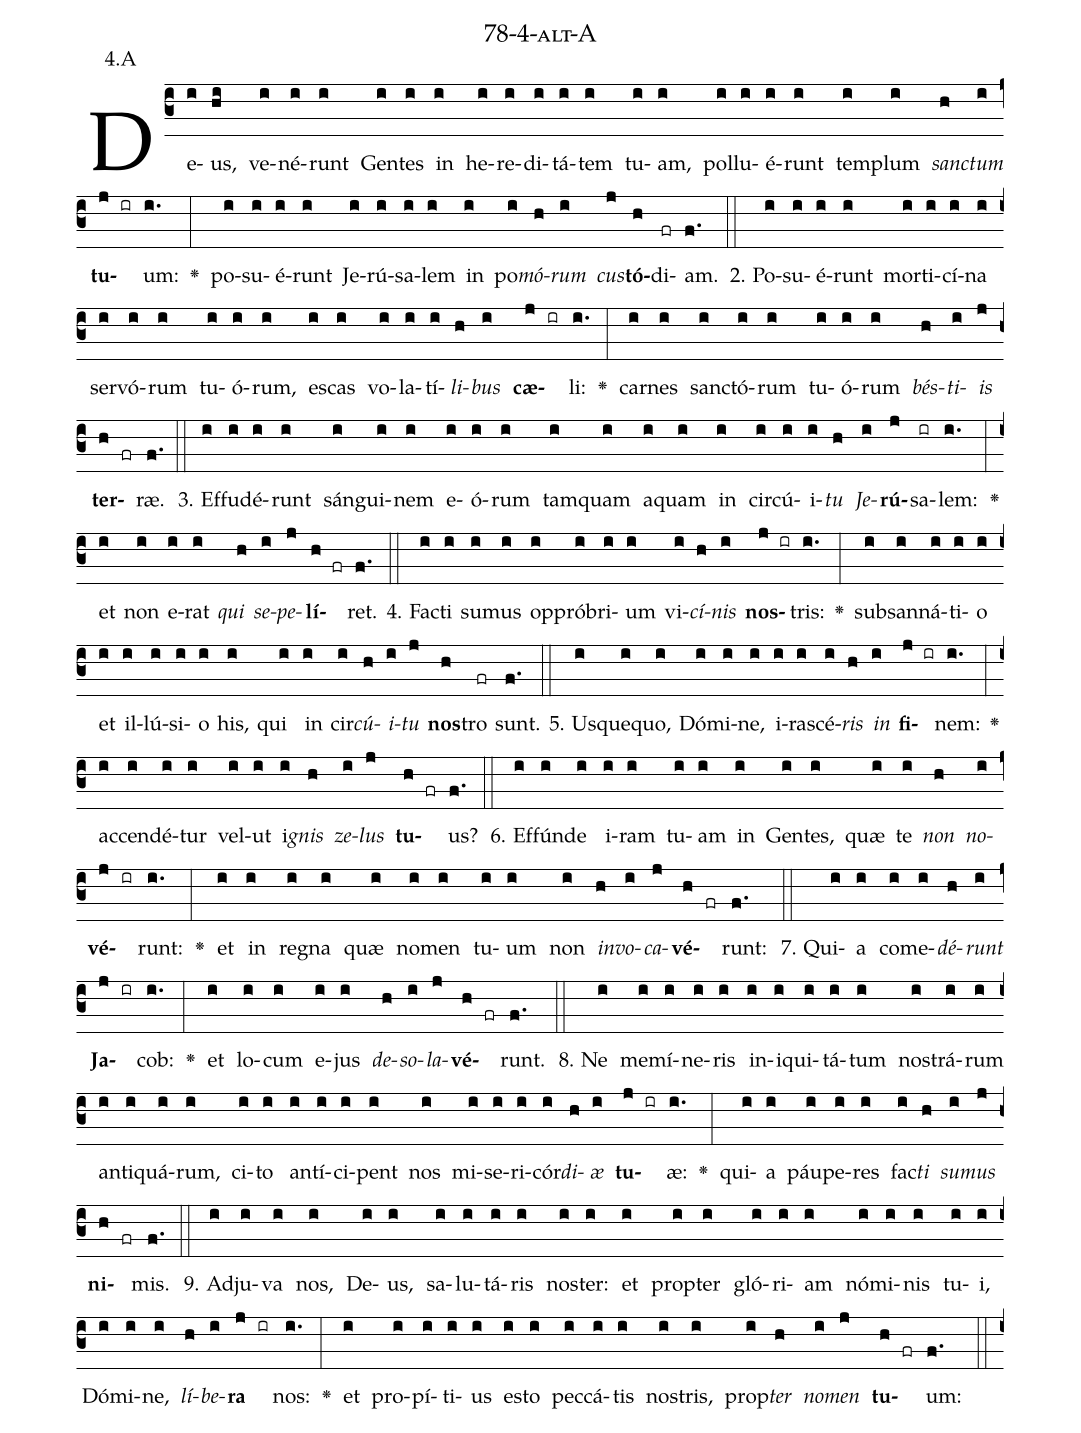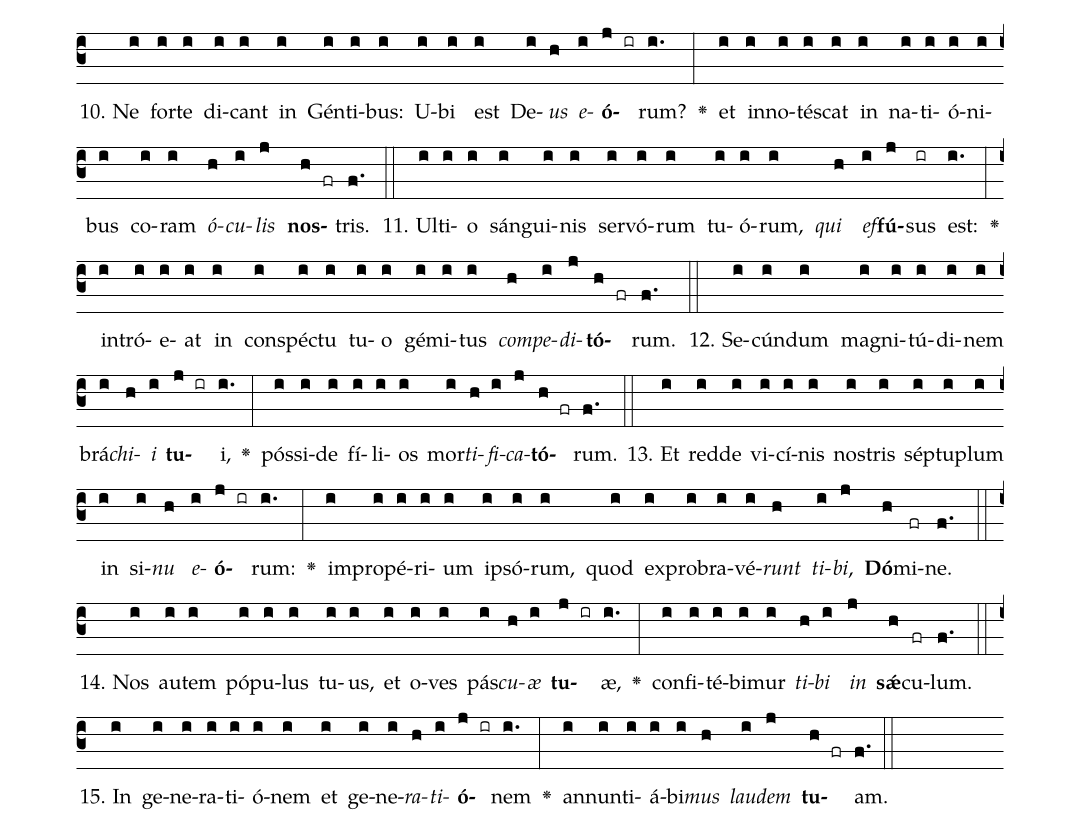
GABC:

name: 78-4-alt-A;
annotation: 4.A;
%%
(c3)De(i)us,(hi) ve(i)né(i)runt(i) Gen(i)tes(i) in(i) he(i)re(i)di(i)tá(i)tem(i) tu(i)am,(i) pol(i)lu(i)é(i)runt(i) tem(i)plum(i) <i>sanc</i>(h)<i>tum</i>(i) <b>tu</b>(j ir)um:(i.) <v>\greheightstar</v>(:) po(i)su(i)é(i)runt(i) Je(i)rú(i)sa(i)lem(i) in(i) po(i)<i>mó</i>(h)<i>rum</i>(i) <i>cus</i>(j)<b>tó</b>(h)di(fr)am.(f.) (::)
2. Po(i)su(i)é(i)runt(i) mor(i)ti(i)cí(i)na(i) ser(i)vó(i)rum(i) tu(i)ó(i)rum,(i) es(i)cas(i) vo(i)la(i)tí(i)<i>li</i>(h)<i>bus</i>(i) <b>cæ</b>(j ir)li:(i.) <v>\greheightstar</v>(:) car(i)nes(i) sanc(i)tó(i)rum(i) tu(i)ó(i)rum(i) <i>bés</i>(h)<i>ti</i>(i)<i>is</i>(j) <b>ter</b>(h fr)ræ.(f.) (::)
3. Ef(i)fu(i)dé(i)runt(i) sán(i)gui(i)nem(i) e(i)ó(i)rum(i) tam(i)quam(i) a(i)quam(i) in(i) cir(i)cú(i)i(i)<i>tu</i>(h) <i>Je</i>(i)<b>rú</b>(j)sa(ir)lem:(i.) <v>\greheightstar</v>(:) et(i) non(i) e(i)rat(i) <i>qui</i>(h) <i>se</i>(i)<i>pe</i>(j)<b>lí</b>(h fr)ret.(f.) (::)
4. Fac(i)ti(i) su(i)mus(i) op(i)pró(i)bri(i)um(i) vi(i)<i>cí</i>(h)<i>nis</i>(i) <b>nos</b>(j ir)tris:(i.) <v>\greheightstar</v>(:) sub(i)san(i)ná(i)ti(i)o(i) et(i) il(i)lú(i)si(i)o(i) his,(i) qui(i) in(i) cir(i)<i>cú</i>(h)<i>i</i>(i)<i>tu</i>(j) <b>nos</b>(h)tro(fr) sunt.(f.) (::)
5. Us(i)que(i)quo,(i) Dó(i)mi(i)ne,(i) i(i)ra(i)scé(i)<i>ris</i>(h) <i>in</i>(i) <b>fi</b>(j ir)nem:(i.) <v>\greheightstar</v>(:) ac(i)cen(i)dé(i)tur(i) vel(i)ut(i) i(i)<i>gnis</i>(h) <i>ze</i>(i)<i>lus</i>(j) <b>tu</b>(h fr)us?(f.) (::)
6. Ef(i)fún(i)de(i) i(i)ram(i) tu(i)am(i) in(i) Gen(i)tes,(i) quæ(i) te(i) <i>non</i>(h) <i>no</i>(i)<b>vé</b>(j ir)runt:(i.) <v>\greheightstar</v>(:) et(i) in(i) re(i)gna(i) quæ(i) no(i)men(i) tu(i)um(i) non(i) <i>in</i>(h)<i>vo</i>(i)<i>ca</i>(j)<b>vé</b>(h fr)runt:(f.) (::)
7. Qui(i)a(i) com(i)e(i)<i>dé</i>(h)<i>runt</i>(i) <b>Ja</b>(j ir)cob:(i.) <v>\greheightstar</v>(:) et(i) lo(i)cum(i) e(i)jus(i) <i>de</i>(h)<i>so</i>(i)<i>la</i>(j)<b>vé</b>(h fr)runt.(f.) (::)
8. Ne(i) me(i)mí(i)ne(i)ris(i) in(i)i(i)qui(i)tá(i)tum(i) nos(i)trá(i)rum(i) an(i)ti(i)quá(i)rum,(i) ci(i)to(i) an(i)tí(i)ci(i)pent(i) nos(i) mi(i)se(i)ri(i)cór(i)<i>di</i>(h)<i>æ</i>(i) <b>tu</b>(j ir)æ:(i.) <v>\greheightstar</v>(:) qui(i)a(i) páu(i)pe(i)res(i) fac(i)<i>ti</i>(h) <i>su</i>(i)<i>mus</i>(j) <b>ni</b>(h fr)mis.(f.) (::)
9. Ad(i)ju(i)va(i) nos,(i) De(i)us,(i) sa(i)lu(i)tá(i)ris(i) nos(i)ter:(i) et(i) prop(i)ter(i) gló(i)ri(i)am(i) nó(i)mi(i)nis(i) tu(i)i,(i) Dó(i)mi(i)ne,(i) <i>lí</i>(h)<i>be</i>(i)<b>ra</b>(j ir) nos:(i.) <v>\greheightstar</v>(:) et(i) pro(i)pí(i)ti(i)us(i) es(i)to(i) pec(i)cá(i)tis(i) nos(i)tris,(i) prop(i)<i>ter</i>(h) <i>no</i>(i)<i>men</i>(j) <b>tu</b>(h fr)um:(f.) (::)
10. Ne(i) for(i)te(i) di(i)cant(i) in(i) Gén(i)ti(i)bus:(i) U(i)bi(i) est(i) De(i)<i>us</i>(h) <i>e</i>(i)<b>ó</b>(j ir)rum?(i.) <v>\greheightstar</v>(:) et(i) in(i)no(i)tés(i)cat(i) in(i) na(i)ti(i)ó(i)ni(i)bus(i) co(i)ram(i) <i>ó</i>(h)<i>cu</i>(i)<i>lis</i>(j) <b>nos</b>(h fr)tris.(f.) (::)
11. Ul(i)ti(i)o(i) sán(i)gui(i)nis(i) ser(i)vó(i)rum(i) tu(i)ó(i)rum,(i) <i>qui</i>(h) <i>ef</i>(i)<b>fú</b>(j)sus(ir) est:(i.) <v>\greheightstar</v>(:) in(i)tró(i)e(i)at(i) in(i) con(i)spéc(i)tu(i) tu(i)o(i) gé(i)mi(i)tus(i) <i>com</i>(h)<i>pe</i>(i)<i>di</i>(j)<b>tó</b>(h fr)rum.(f.) (::)
12. Se(i)cún(i)dum(i) ma(i)gni(i)tú(i)di(i)nem(i) brá(i)<i>chi</i>(h)<i>i</i>(i) <b>tu</b>(j ir)i,(i.) <v>\greheightstar</v>(:) pós(i)si(i)de(i) fí(i)li(i)os(i) mor(i)<i>ti</i>(h)<i>fi</i>(i)<i>ca</i>(j)<b>tó</b>(h fr)rum.(f.) (::)
13. Et(i) red(i)de(i) vi(i)cí(i)nis(i) nos(i)tris(i) sép(i)tu(i)plum(i) in(i) si(i)<i>nu</i>(h) <i>e</i>(i)<b>ó</b>(j ir)rum:(i.) <v>\greheightstar</v>(:) im(i)pro(i)pé(i)ri(i)um(i) ip(i)só(i)rum,(i) quod(i) ex(i)pro(i)bra(i)vé(i)<i>runt</i>(h) <i>ti</i>(i)<i>bi</i>,(j) <b>Dó</b>(h)mi(fr)ne.(f.) (::)
14. Nos(i) au(i)tem(i) pó(i)pu(i)lus(i) tu(i)us,(i) et(i) o(i)ves(i) pás(i)<i>cu</i>(h)<i>æ</i>(i) <b>tu</b>(j ir)æ,(i.) <v>\greheightstar</v>(:) con(i)fi(i)té(i)bi(i)mur(i) <i>ti</i>(h)<i>bi</i>(i) <i>in</i>(j) <b>sǽ</b>(h)cu(fr)lum.(f.) (::)
15. In(i) ge(i)ne(i)ra(i)ti(i)ó(i)nem(i) et(i) ge(i)ne(i)<i>ra</i>(h)<i>ti</i>(i)<b>ó</b>(j ir)nem(i.) <v>\greheightstar</v>(:) an(i)nun(i)ti(i)á(i)bi(i)<i>mus</i>(h) <i>lau</i>(i)<i>dem</i>(j) <b>tu</b>(h fr)am.(f.) (::)
